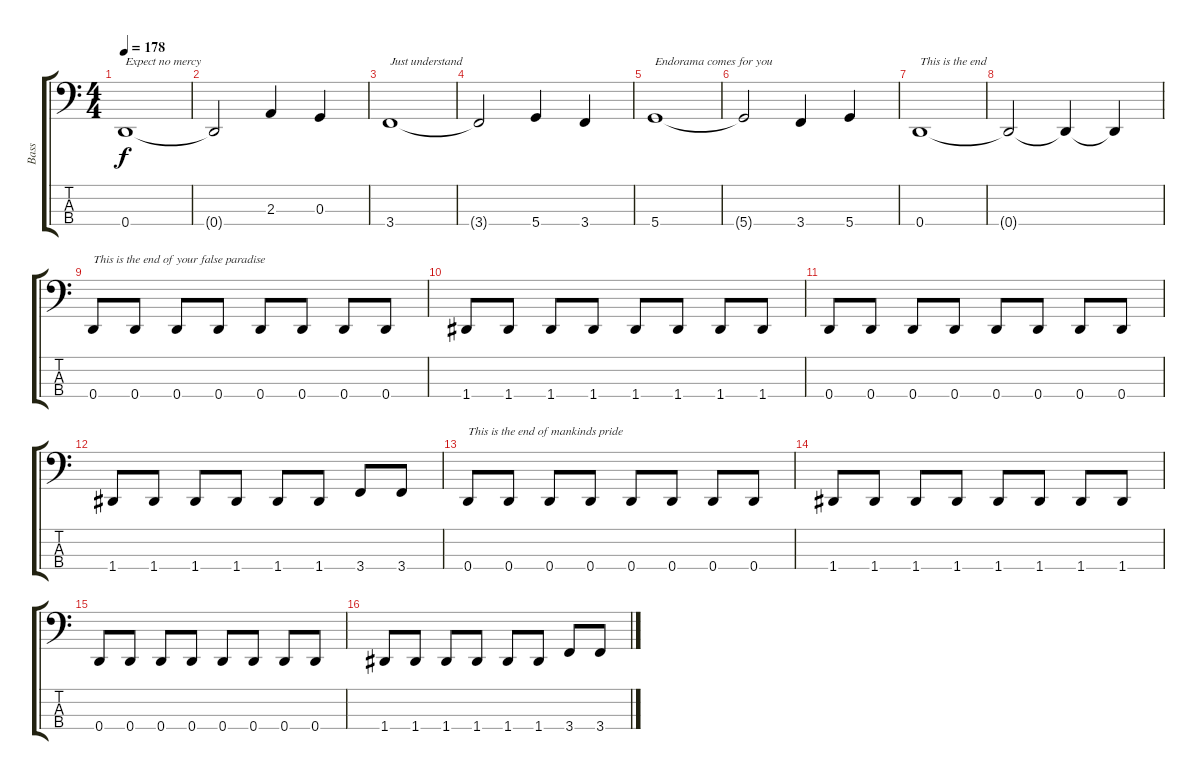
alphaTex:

\track ("Bass" "Bass") {instrument electricbasspick}
\staff {score tabs}
\tuning (F2 C2 G1 D1) {hide}
\ts (4 4)
\tempo 178
\clef f4
\ks c
0.4.1{txt "Expect no mercy" dy f} |
0.4{t}.2 2.3.4 0.3.4 |
3.4.1{txt "Just understand"} |
3.4{t}.2 5.4.4 3.4.4 |
5.4.1{txt "Endorama comes for you"} |
5.4{t}.2 3.4.4 5.4.4 |
0.4.1{txt "This is the end"} |
0.4{t}.2 0.4{t}.4 0.4{t}.4 |
0.4.8{txt "This is the end of your false paradise"} 0.4.8 0.4.8 0.4.8 0.4.8 0.4.8 0.4.8 0.4.8 |
1.4.8 1.4.8 1.4.8 1.4.8 1.4.8 1.4.8 1.4.8 1.4.8 |
0.4.8 0.4.8 0.4.8 0.4.8 0.4.8 0.4.8 0.4.8 0.4.8 |
1.4.8 1.4.8 1.4.8 1.4.8 1.4.8 1.4.8 3.4.8 3.4.8 |
0.4.8{txt "This is the end of mankinds pride"} 0.4.8 0.4.8 0.4.8 0.4.8 0.4.8 0.4.8 0.4.8 |
1.4.8 1.4.8 1.4.8 1.4.8 1.4.8 1.4.8 1.4.8 1.4.8 |
0.4.8 0.4.8 0.4.8 0.4.8 0.4.8 0.4.8 0.4.8 0.4.8 |
1.4.8 1.4.8 1.4.8 1.4.8 1.4.8 1.4.8 3.4.8 3.4.8
